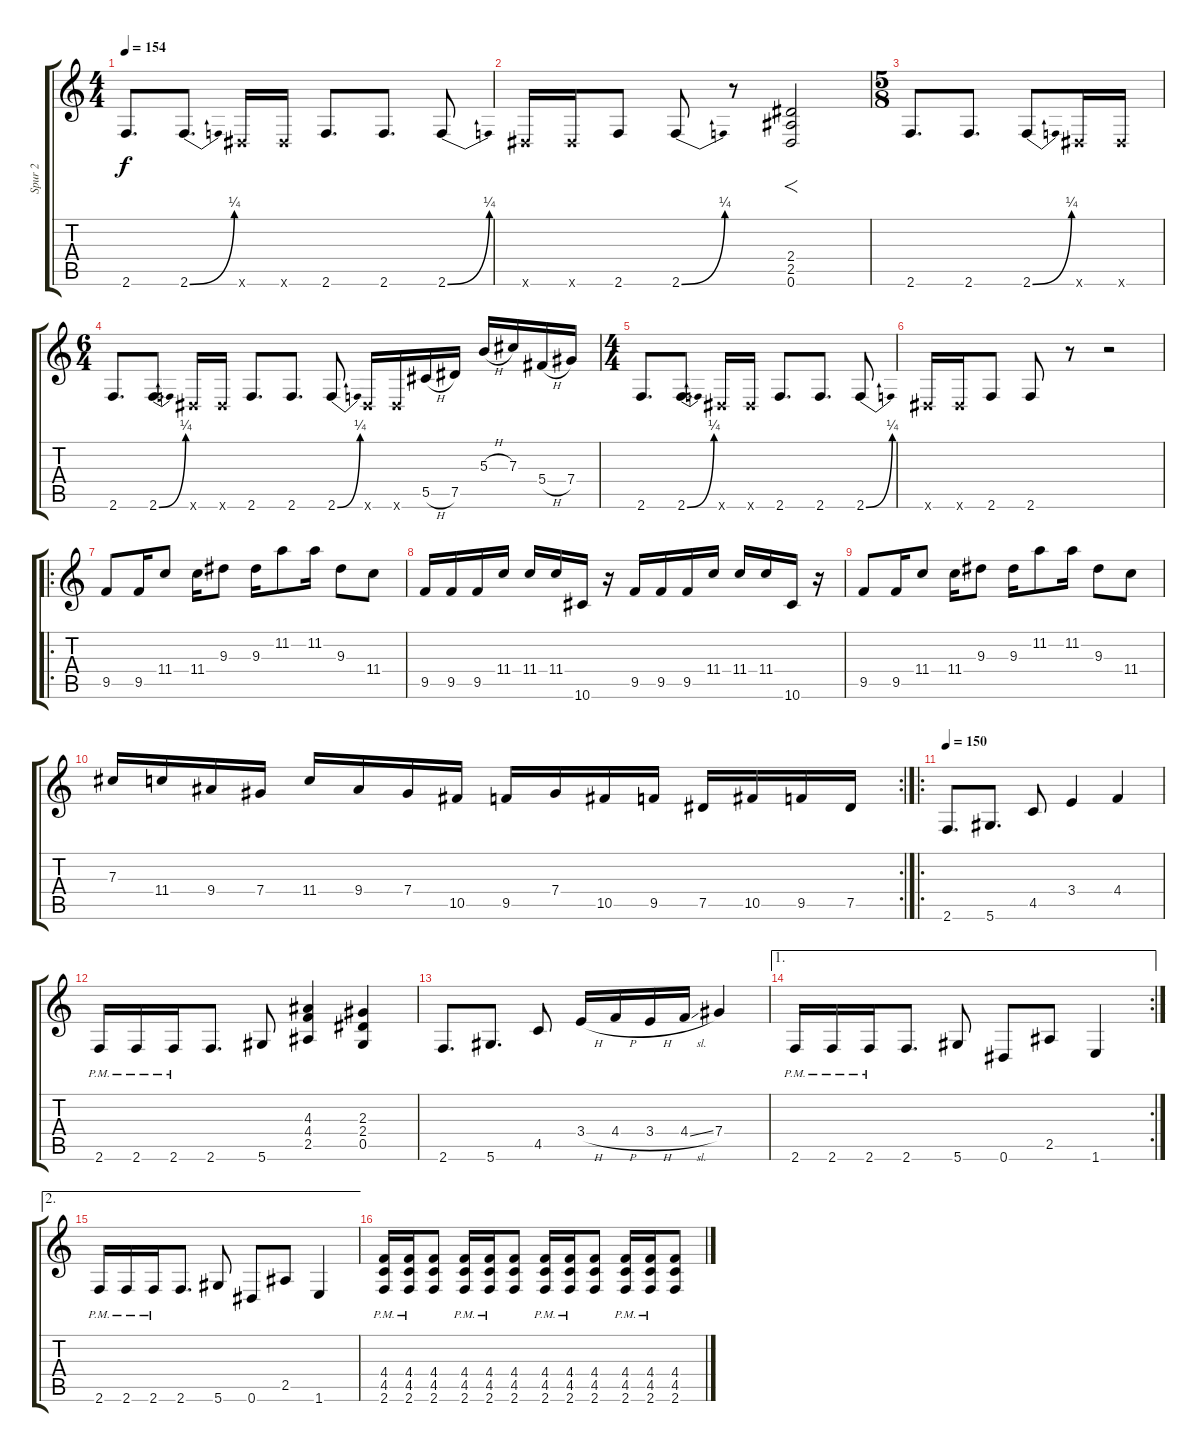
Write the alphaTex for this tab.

\track ("Spur 2" "Spur 2") {instrument distortionguitar}
\staff {score tabs}
\tuning (Eb4 Bb3 Gb3 Db3 Ab2 Eb2) {hide}
\ts (4 4)
\tempo 154
\clef g2
\ks c
2.6.8{d dy f} 2.6{be (bend 0 0 60 1)}.8{d} 0.6{x}.16 0.6{x}.16 2.6.8{d} 2.6.8{d} 2.6{be (bend 0 0 60 1)}.8 |
0.6{x}.16 0.6{x}.16 2.6.8 2.6{be (bend 0 0 60 1)}.8 r.8 (2.4 2.5 0.6).2{f} |
\ts (5 8)
2.6.8{d} 2.6.8{d} 2.6{be (bend 0 0 60 1)}.8 0.6{x}.16 0.6{x}.16 |
\ts (6 4)
2.6.8{d} 2.6{be (bend 0 0 60 1)}.8{d} 0.6{x}.16 0.6{x}.16 2.6.8{d} 2.6.8{d} 2.6{be (bend 0 0 60 1)}.8 0.6{x}.16 0.6{x}.16 5.5{h}.16 7.5.16 5.3{h}.16 7.3.16 5.4{h}.16 7.4.16 |
\ts (4 4)
2.6.8{d} 2.6{be (bend 0 0 60 1)}.8{d} 0.6{x}.16 0.6{x}.16 2.6.8{d} 2.6.8{d} 2.6{be (bend 0 0 60 1)}.8 |
0.6{x}.16 0.6{x}.16 2.6.8 2.6.8 r.8 r.2 |
\ro
9.5.8 9.5.16 11.4.8 11.4.16 9.3.8 9.3.16 11.2.8 11.2.16 9.3.8 11.4.8 |
9.5.16 9.5.16 9.5.16 11.4.16 11.4.16 11.4.16 10.6.16 r.16 9.5.16 9.5.16 9.5.16 11.4.16 11.4.16 11.4.16 10.6.16 r.16 |
9.5.8 9.5.16 11.4.8 11.4.16 9.3.8 9.3.16 11.2.8 11.2.16 9.3.8 11.4.8 |
\rc 2
7.3.16 11.4.16 9.4.16 7.4.16 11.4.16 9.4.16 7.4.16 10.5.16 9.5.16 7.4.16 10.5.16 9.5.16 7.5.16 10.5.16 9.5.16 7.5.16 |
\ro
\tempo 150
2.6.8{d} 5.6.8{d} 4.5.8 3.4.4 4.4.4 |
2.6{pm}.16 2.6{pm}.16 2.6{pm}.16 2.6.8{d} 5.6.8 (4.3 4.4 2.5).4 (2.3 2.4 0.5).4 |
2.6.8{d} 5.6.8{d} 4.5.8 3.4{h}.16 4.4{h}.16 3.4{h}.16 4.4{sl}.16 7.4.4 |
\ae 1
\rc 2
2.6{pm}.16 2.6{pm}.16 2.6{pm}.16 2.6.8{d} 5.6.8 0.6.8 2.5.8 1.6.4 |
\ae 2
2.6{pm}.16 2.6{pm}.16 2.6{pm}.16 2.6.8{d} 5.6.8 0.6.8 2.5.8 1.6.4 |
(4.4{pm} 4.5{pm} 2.6{pm}).16 (4.4{pm} 4.5{pm} 2.6{pm}).16 (4.4 4.5 2.6).8 (4.4{pm} 4.5{pm} 2.6{pm}).16 (4.4{pm} 4.5{pm} 2.6{pm}).16 (4.4 4.5 2.6).8 (4.4{pm} 4.5{pm} 2.6{pm}).16 (4.4{pm} 4.5{pm} 2.6{pm}).16 (4.4 4.5 2.6).8 (4.4{pm} 4.5{pm} 2.6{pm}).16 (4.4{pm} 4.5{pm} 2.6{pm}).16 (4.4 4.5 2.6).8
